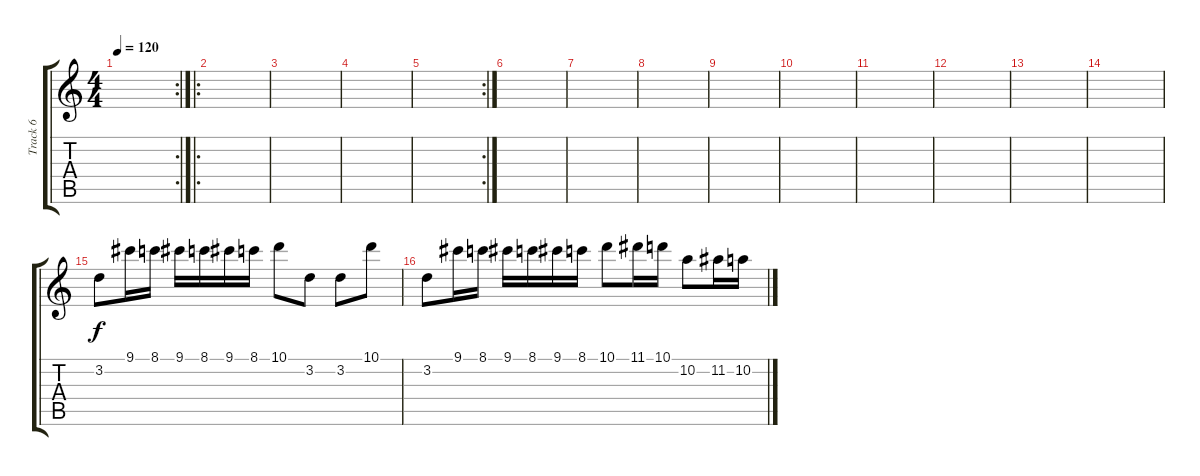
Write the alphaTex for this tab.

\track ("Track 6" "Track 6") {instrument musicbox}
\staff {score tabs}
\tuning (E5 B4 G4 D4 A3 E3) {hide}
\rc 2
\ts (4 4)
\tempo 120
\clef g2
\ks c
|
\ro
|
|
|
\rc 2
|
|
|
|
|
|
|
|
|
|
3.2.8 9.1.16 8.1.16 9.1.16 8.1.16 9.1.16 8.1.16 10.1.8 3.2.8 3.2.8 10.1.8 |
3.2.8 9.1.16 8.1.16 9.1.16 8.1.16 9.1.16 8.1.16 10.1.8 11.1.16 10.1.16 10.2.8 11.2.16 10.2.16
